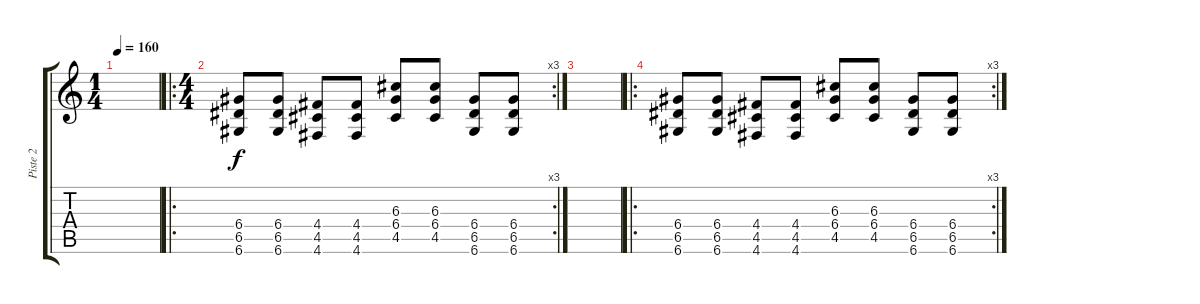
\track ("Piste 2" "Piste 2") {instrument overdrivenguitar}
\staff {score tabs}
\tuning (E4 B3 G3 D3 A2 D2) {hide}
\ts (1 4)
\tempo 160
\clef g2
\ks c
|
\ro
\rc 3
\ts (4 4)
(6.4 6.5 6.6).8{instrument distortionguitar} (6.4 6.5 6.6).8 (4.4 4.5 4.6).8 (4.4 4.5 4.6).8 (6.3 6.4 4.5).8 (6.3 6.4 4.5).8 (6.4 6.5 6.6).8 (6.4 6.5 6.6).8 |
|
\ro
\rc 3
(6.4 6.5 6.6).8{instrument distortionguitar} (6.4 6.5 6.6).8 (4.4 4.5 4.6).8 (4.4 4.5 4.6).8 (6.3 6.4 4.5).8 (6.3 6.4 4.5).8 (6.4 6.5 6.6).8 (6.4 6.5 6.6).8
